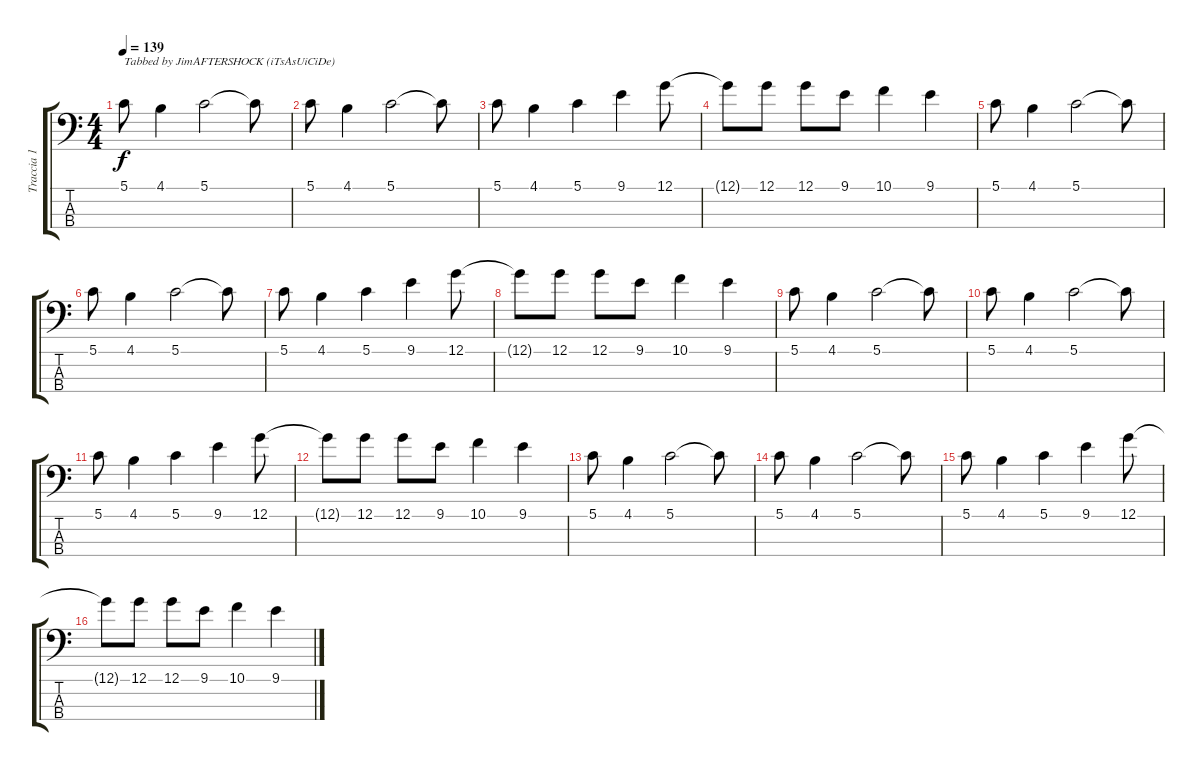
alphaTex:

\track ("Traccia 1" "Traccia 1") {instrument electricbasspick}
\staff {score tabs}
\tuning (G2 D2 A1 E1) {hide}
\ts (4 4)
\tempo 139
\clef f4
\ks c
5.1.8{txt "Tabbed by JimAFTERSHOCK (iTsAsUiCiDe)" dy f instrument electricbasspick} 4.1.4 5.1.2 5.1{t}.8 |
5.1.8 4.1.4 5.1.2 5.1{t}.8 |
5.1.8 4.1.4 5.1.4 9.1.4 12.1.8 |
12.1{t}.8 12.1.8 12.1.8 9.1.8 10.1.4 9.1.4 |
5.1.8 4.1.4 5.1.2 5.1{t}.8 |
5.1.8 4.1.4 5.1.2 5.1{t}.8 |
5.1.8 4.1.4 5.1.4 9.1.4 12.1.8 |
12.1{t}.8 12.1.8 12.1.8 9.1.8 10.1.4 9.1.4 |
5.1.8 4.1.4 5.1.2 5.1{t}.8 |
5.1.8 4.1.4 5.1.2 5.1{t}.8 |
5.1.8 4.1.4 5.1.4 9.1.4 12.1.8 |
12.1{t}.8 12.1.8 12.1.8 9.1.8 10.1.4 9.1.4 |
5.1.8 4.1.4 5.1.2 5.1{t}.8 |
5.1.8 4.1.4 5.1.2 5.1{t}.8 |
5.1.8 4.1.4 5.1.4 9.1.4 12.1.8 |
12.1{t}.8 12.1.8 12.1.8 9.1.8 10.1.4 9.1.4
